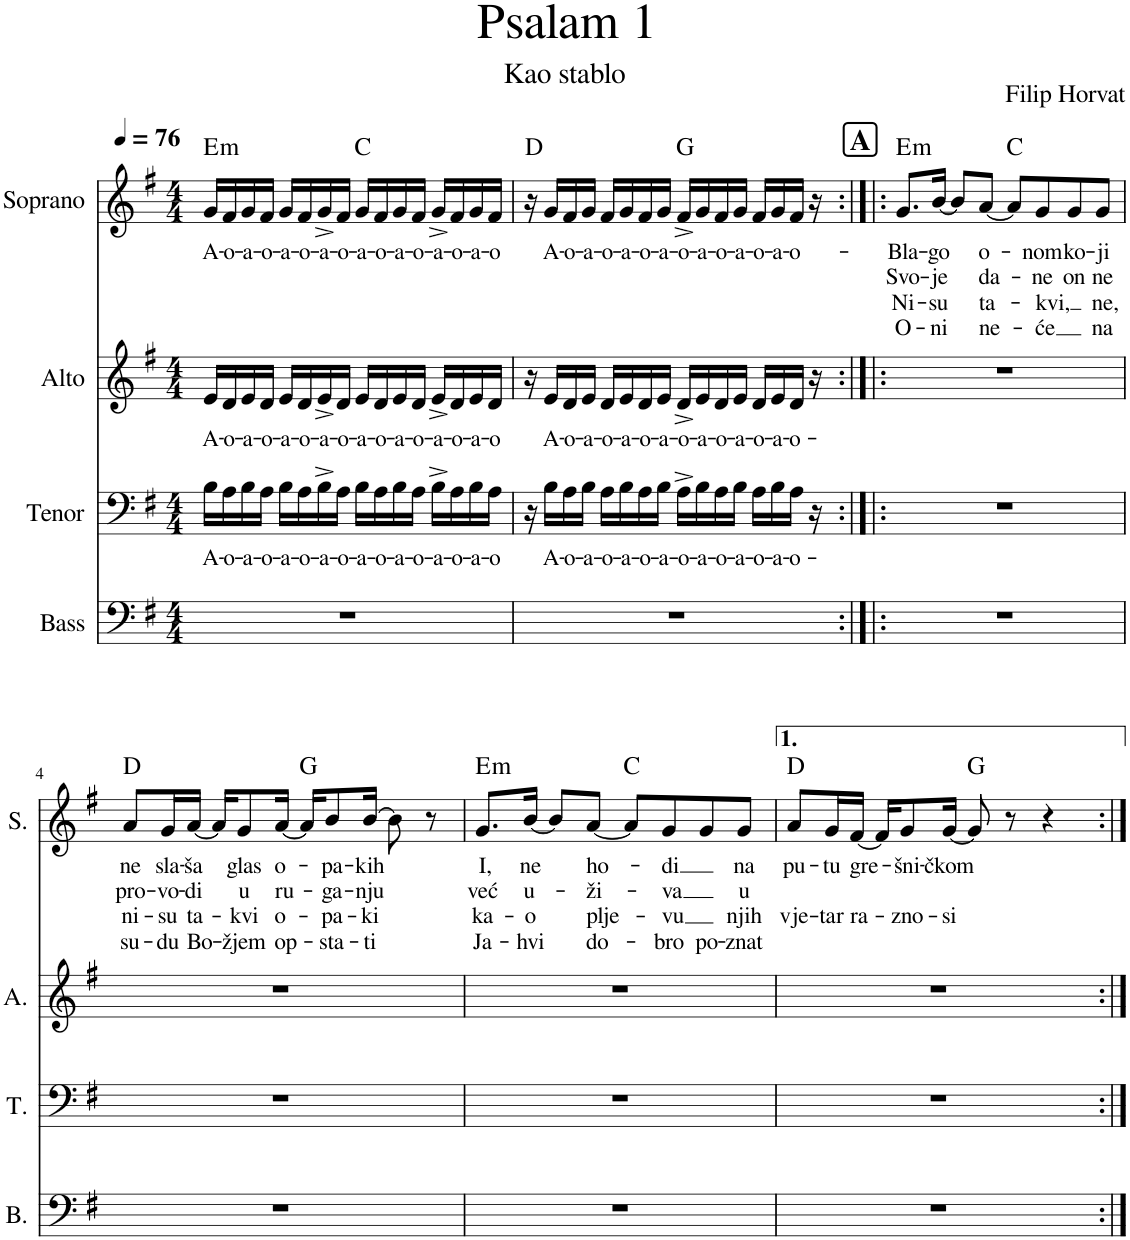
**kern	**kern	**text	**kern	**text	**kern	**text	**text	**text	**text	**harte
*part4	*part3	*part3	*part2	*part2	*part1	*part1	*part1	*part1	*part1	*part1
*staff4	*staff3	*staff3	*staff2	*staff2	*staff1	*staff1	*staff1	*staff1	*staff1	*
*I"Bass	*I"Tenor	*	*I"Alto	*	*I"Soprano	*	*	*	*	*
*I'B.	*I'T.	*	*I'A.	*	*I'S.	*	*	*	*	*
*clefF4	*clefF4	*	*clefG2	*	*clefG2	*	*	*	*	*
*k[f#]	*k[f#]	*	*k[f#]	*	*k[f#]	*	*	*	*	*
*M4/4	*M4/4	*	*M4/4	*	*M4/4	*	*	*	*	*
*MM76	*MM76	*	*MM76	*	*MM76	*	*	*	*	*
=1	=1	=1	=1	=1	=1	=1	=1	=1	=1	=1
!	!	!LO:LY:b	!	!LO:LY:b	!	!LO:LY:b	!	!	!	!LO:H:kt=m
1r	16B\LL	A-	16e/LL	A-	16g/LL	A-	.	.	.	E:min
!	!	!LO:LY:b	!	!LO:LY:b	!	!LO:LY:b	!	!	!	!
.	16A\	-o-	16d/	-o-	16f#/	-o-	.	.	.	.
!	!	!LO:LY:b	!	!LO:LY:b	!	!LO:LY:b	!	!	!	!
.	16B\	-a-	16e/	-a-	16g/	-a-	.	.	.	.
!	!	!LO:LY:b	!	!LO:LY:b	!	!LO:LY:b	!	!	!	!
.	16A\JJ	-o-	16d/JJ	-o-	16f#/JJ	-o-	.	.	.	.
!	!	!LO:LY:b	!	!LO:LY:b	!	!LO:LY:b	!	!	!	!
.	16B\LL	-a-	16e/LL	-a-	16g/LL	-a-	.	.	.	.
!	!	!LO:LY:b	!	!LO:LY:b	!	!LO:LY:b	!	!	!	!
.	16A\	-o-	16d/	-o-	16f#/	-o-	.	.	.	.
!	!	!LO:LY:b	!	!LO:LY:b	!	!LO:LY:b	!	!	!	!
.	16B^\	-a-	16e^/	-a-	16g^/	-a-	.	.	.	.
!	!	!LO:LY:b	!	!LO:LY:b	!	!LO:LY:b	!	!	!	!
.	16A\JJ	-o-	16d/JJ	-o-	16f#/JJ	-o-	.	.	.	.
!	!	!LO:LY:b	!	!LO:LY:b	!	!LO:LY:b	!	!	!	!
.	16B\LL	-a-	16e/LL	-a-	16g/LL	-a-	.	.	.	C:maj
!	!	!LO:LY:b	!	!LO:LY:b	!	!LO:LY:b	!	!	!	!
.	16A\	-o-	16d/	-o-	16f#/	-o-	.	.	.	.
!	!	!LO:LY:b	!	!LO:LY:b	!	!LO:LY:b	!	!	!	!
.	16B\	-a-	16e/	-a-	16g/	-a-	.	.	.	.
!	!	!LO:LY:b	!	!LO:LY:b	!	!LO:LY:b	!	!	!	!
.	16A\JJ	-o-	16d/JJ	-o-	16f#/JJ	-o-	.	.	.	.
!	!	!LO:LY:b	!	!LO:LY:b	!	!LO:LY:b	!	!	!	!
.	16B^\LL	-a-	16e^/LL	-a-	16g^/LL	-a-	.	.	.	.
!	!	!LO:LY:b	!	!LO:LY:b	!	!LO:LY:b	!	!	!	!
.	16A\	-o-	16d/	-o-	16f#/	-o-	.	.	.	.
!	!	!LO:LY:b	!	!LO:LY:b	!	!LO:LY:b	!	!	!	!
.	16B\	-a-	16e/	-a-	16g/	-a-	.	.	.	.
!	!	!LO:LY:b	!	!LO:LY:b	!	!LO:LY:b	!	!	!	!
.	16A\JJ	-o	16d/JJ	-o	16f#/JJ	-o	.	.	.	.
=2	=2	=2	=2	=2	=2	=2	=2	=2	=2	=2
1r	16r	.	16r	.	16r	.	.	.	.	D:maj
!	!	!LO:LY:b	!	!LO:LY:b	!	!LO:LY:b	!	!	!	!
.	16B\LL	A-	16e/LL	A-	16g/LL	A-	.	.	.	.
!	!	!LO:LY:b	!	!LO:LY:b	!	!LO:LY:b	!	!	!	!
.	16A\	-o-	16d/	-o-	16f#/	-o-	.	.	.	.
!	!	!LO:LY:b	!	!LO:LY:b	!	!LO:LY:b	!	!	!	!
.	16B\JJ	-a-	16e/JJ	-a-	16g/JJ	-a-	.	.	.	.
!	!	!LO:LY:b	!	!LO:LY:b	!	!LO:LY:b	!	!	!	!
.	16A\LL	-o-	16d/LL	-o-	16f#/LL	-o-	.	.	.	.
!	!	!LO:LY:b	!	!LO:LY:b	!	!LO:LY:b	!	!	!	!
.	16B\	-a-	16e/	-a-	16g/	-a-	.	.	.	.
!	!	!LO:LY:b	!	!LO:LY:b	!	!LO:LY:b	!	!	!	!
.	16A\	-o-	16d/	-o-	16f#/	-o-	.	.	.	.
!	!	!LO:LY:b	!	!LO:LY:b	!	!LO:LY:b	!	!	!	!
.	16B\JJ	-a-	16e/JJ	-a-	16g/JJ	-a-	.	.	.	.
!	!	!LO:LY:b	!	!LO:LY:b	!	!LO:LY:b	!	!	!	!
.	16A^\LL	-o-	16d^/LL	-o-	16f#^/LL	-o-	.	.	.	G:maj
!	!	!LO:LY:b	!	!LO:LY:b	!	!LO:LY:b	!	!	!	!
.	16B\	-a-	16e/	-a-	16g/	-a-	.	.	.	.
!	!	!LO:LY:b	!	!LO:LY:b	!	!LO:LY:b	!	!	!	!
.	16A\	-o-	16d/	-o-	16f#/	-o-	.	.	.	.
!	!	!LO:LY:b	!	!LO:LY:b	!	!LO:LY:b	!	!	!	!
.	16B\JJ	-a-	16e/JJ	-a-	16g/JJ	-a-	.	.	.	.
!	!	!LO:LY:b	!	!LO:LY:b	!	!LO:LY:b	!	!	!	!
.	16A\LL	-o-	16d/LL	-o-	16f#/LL	-o-	.	.	.	.
!	!	!LO:LY:b	!	!LO:LY:b	!	!LO:LY:b	!	!	!	!
.	16B\	-a-	16e/	-a-	16g/	-a-	.	.	.	.
!	!	!LO:LY:b	!	!LO:LY:b	!	!LO:LY:b	!	!	!	!
.	16A\JJ	-o-	16d/JJ	-o-	16f#/JJ	-o-	.	.	.	.
.	16r	.	16r	.	16r	.	.	.	.	.
!!LO:REH:place=s1:a:B:cj:fs=14:t=A
=3:|!|:	=3:|!|:	=3:|!|:	=3:|!|:	=3:|!|:	=3:|!|:	=3:|!|:	=3:|!|:	=3:|!|:	=3:|!|:	=3:|!|:
!	!	!	!	!	!	!LO:LY:b	!LO:LY:b	!LO:LY:b	!LO:LY:b	!LO:H:kt=m
1r	1r	.	1r	.	8.g/L	Bla-	Svo-	Ni-	O-	E:min
!	!	!	!	!	!	!LO:LY:b	!LO:LY:b	!LO:LY:b	!LO:LY:b	!
.	.	.	.	.	[16b/Jk	-go	-je	-su	-ni	.
.	.	.	.	.	8b/L]	.	.	.	.	.
!	!	!	!	!	!	!LO:LY:b	!LO:LY:b	!LO:LY:b	!LO:LY:b	!
.	.	.	.	.	[8a/J	o-	da-	ta-	ne-	.
.	.	.	.	.	8a/L]	.	.	.	.	C:maj
!	!	!	!	!	!	!LO:LY:b	!LO:LY:b	!LO:LY:b	!LO:LY:b	!
.	.	.	.	.	8g/	-nom	-ne	-kvi,	-će	.
!	!	!	!	!	!	!LO:LY:b	!LO:LY:b	!	!	!
.	.	.	.	.	8g/	ko-	on	.	.	.
!	!	!	!	!	!	!LO:LY:b	!LO:LY:b	!LO:LY:b	!LO:LY:b	!
.	.	.	.	.	8g/J	-ji	ne	ne,	na	.
!!LO:LB:g=z
=4	=4	=4	=4	=4	=4	=4	=4	=4	=4	=4
!	!	!	!	!	!	!LO:LY:b	!LO:LY:b	!LO:LY:b	!LO:LY:b	!
1r	1r	.	1r	.	8a/L	ne	pro-	ni-	su-	D:maj
!	!	!	!	!	!	!LO:LY:b	!LO:LY:b	!LO:LY:b	!LO:LY:b	!
.	.	.	.	.	16g/L	sla-	-vo-	-su	-du	.
!	!	!	!	!	!	!LO:LY:b	!LO:LY:b	!LO:LY:b	!LO:LY:b	!
.	.	.	.	.	[16a/JJ	-ša	-di	ta-	Bo-	.
.	.	.	.	.	16a/KL]	.	.	.	.	.
!	!	!	!	!	!	!LO:LY:b	!LO:LY:b	!LO:LY:b	!LO:LY:b	!
.	.	.	.	.	8g/	glas	u	-kvi	-žjem	.
!	!	!	!	!	!	!LO:LY:b	!LO:LY:b	!LO:LY:b	!LO:LY:b	!
.	.	.	.	.	[16a/Jk	o-	ru-	o-	op-	.
.	.	.	.	.	16a/KL]	.	.	.	.	G:maj
!	!	!	!	!	!	!LO:LY:b	!LO:LY:b	!LO:LY:b	!LO:LY:b	!
.	.	.	.	.	8b/	-pa-	-ga-	-pa-	-sta-	.
!	!	!	!	!	!	!LO:LY:b	!LO:LY:b	!LO:LY:b	!LO:LY:b	!
.	.	.	.	.	[16b/Jk	-kih	-nju	-ki	-ti	.
.	.	.	.	.	8b\]	.	.	.	.	.
.	.	.	.	.	8r	.	.	.	.	.
=5	=5	=5	=5	=5	=5	=5	=5	=5	=5	=5
!	!	!	!	!	!	!LO:LY:b	!LO:LY:b	!LO:LY:b	!LO:LY:b	!LO:H:kt=m
1r	1r	.	1r	.	8.g/L	I,	već	ka-	Ja-	E:min
!	!	!	!	!	!	!LO:LY:b	!LO:LY:b	!LO:LY:b	!LO:LY:b	!
.	.	.	.	.	[16b/Jk	ne	u-	-o	-hvi	.
.	.	.	.	.	8b/L]	.	.	.	.	.
!	!	!	!	!	!	!LO:LY:b	!LO:LY:b	!LO:LY:b	!LO:LY:b	!
.	.	.	.	.	[8a/J	ho-	-ži-	plje-	do-	.
.	.	.	.	.	8a/L]	.	.	.	.	C:maj
!	!	!	!	!	!	!LO:LY:b	!LO:LY:b	!LO:LY:b	!LO:LY:b	!
.	.	.	.	.	8g/	-di	-va	-vu	-bro	.
!	!	!	!	!	!	!	!	!	!LO:LY:b	!
.	.	.	.	.	8g/	.	.	.	po-	.
!	!	!	!	!	!	!LO:LY:b	!LO:LY:b	!LO:LY:b	!LO:LY:b	!
.	.	.	.	.	8g/J	na	u	njih	-znat	.
=6	=6	=6	=6	=6	=6	=6	=6	=6	=6	=6
!	!	!	!	!	!	!LO:LY:b	!	!LO:LY:b	!	!
1r	1r	.	1r	.	8a/L	pu-	.	vje-	.	D:maj
!	!	!	!	!	!	!LO:LY:b	!	!LO:LY:b	!	!
.	.	.	.	.	16g/L	-tu	.	-tar	.	.
!	!	!	!	!	!	!LO:LY:b	!	!LO:LY:b	!	!
.	.	.	.	.	[16f#/JJ	gre-	.	ra-	.	.
.	.	.	.	.	16f#/KL]	.	.	.	.	.
!	!	!	!	!	!	!LO:LY:b	!	!LO:LY:b	!	!
.	.	.	.	.	8g/	-šni-	.	-zno-	.	.
!	!	!	!	!	!	!LO:LY:b	!	!LO:LY:b	!	!
.	.	.	.	.	[16g/Jk	-čkom	.	-si	.	.
.	.	.	.	.	8g/]	.	.	.	.	G:maj
.	.	.	.	.	8r	.	.	.	.	.
.	.	.	.	.	4r	.	.	.	.	.
=:|!	=:|!	=:|!	=:|!	=:|!	=:|!	=:|!	=:|!	=:|!	=:|!	=:|!
*-	*-	*-	*-	*-	*-	*-	*-	*-	*-	*-
